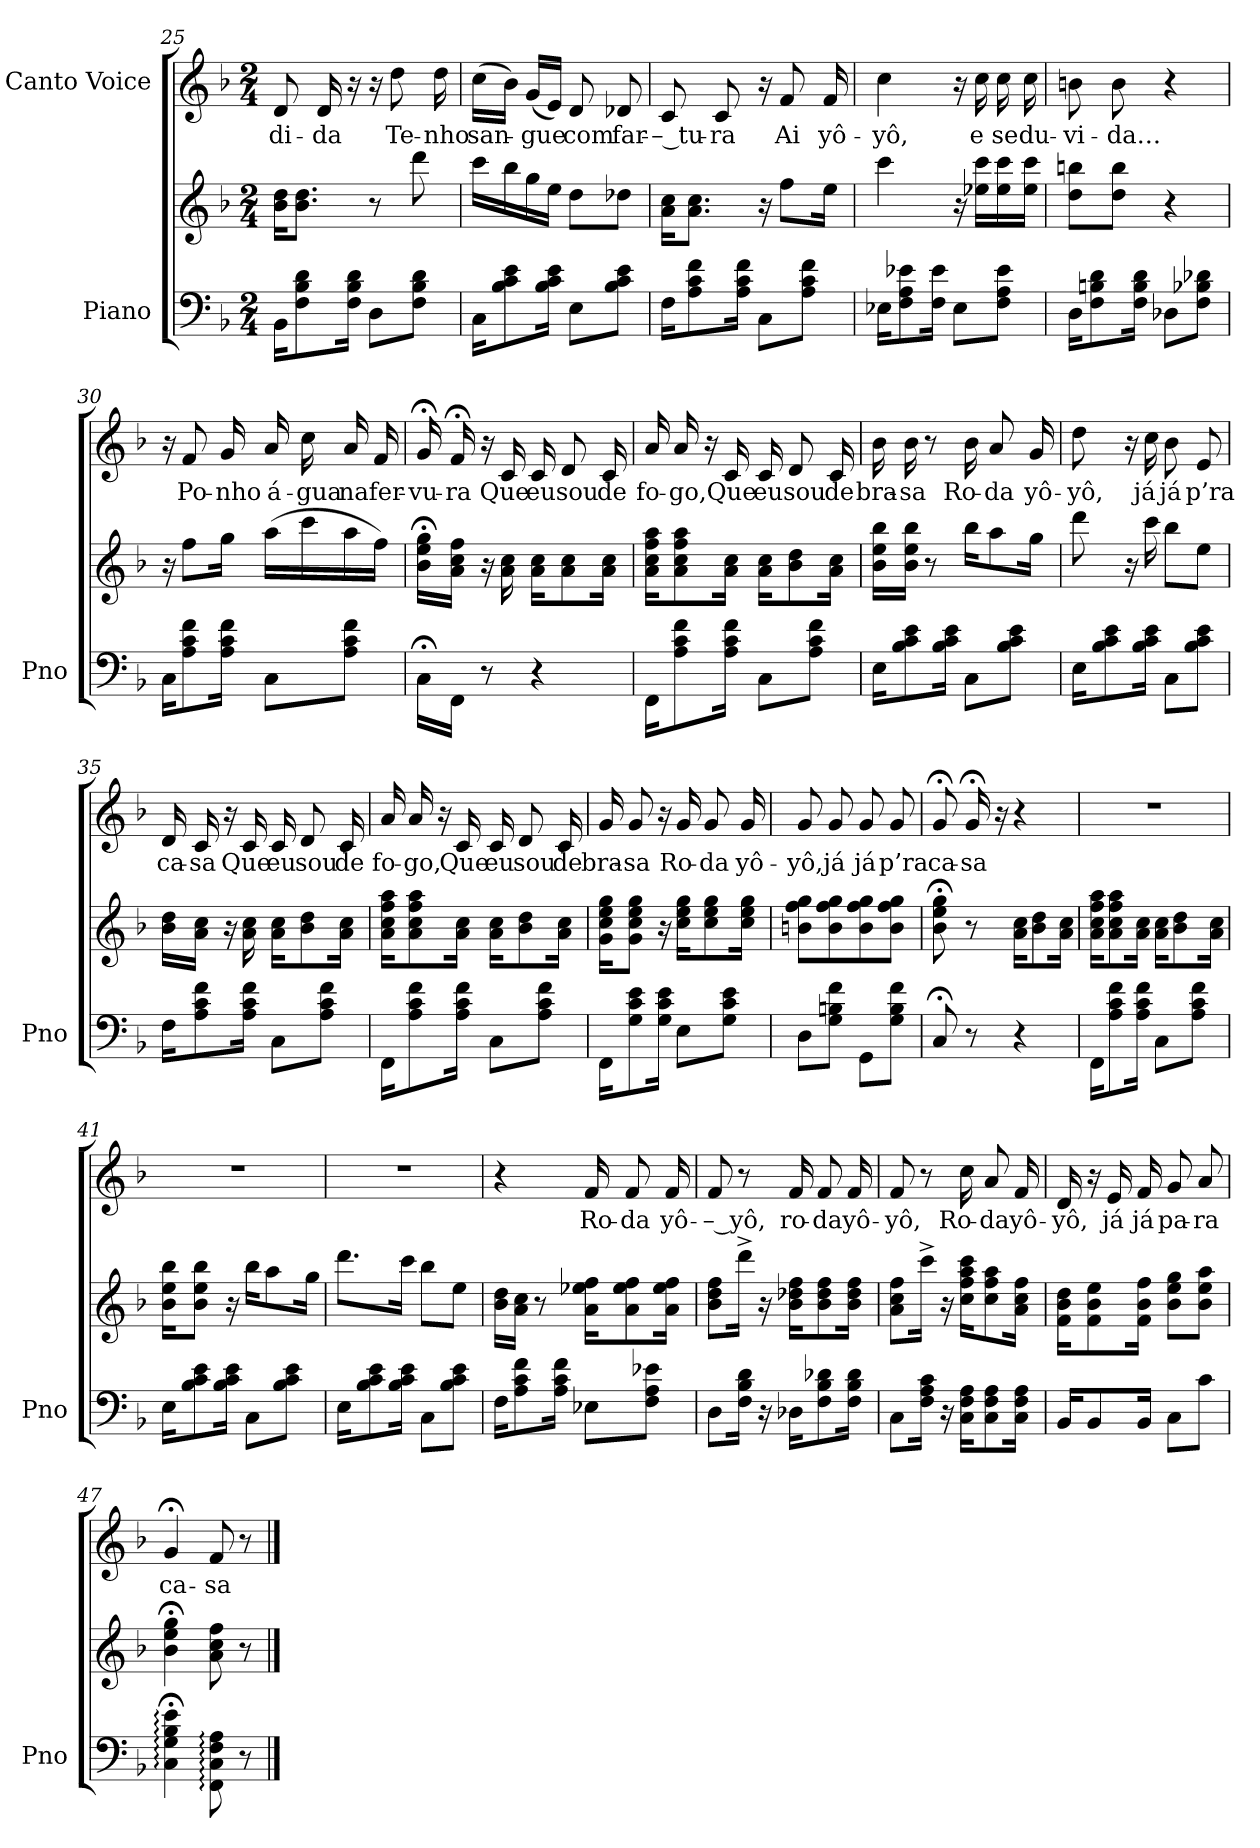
**kern	**kern	**kern	**text
*part2	*part2	*part1	*part1
*staff3	*staff2	*staff1	*staff1
*I"Piano	*	*I"Canto Voice	*
*I'Pno	*	*	*
*clefF4	*clefG2	*clefG2	*
*k[b-]	*k[b-]	*k[b-]	*
*M2/4	*M2/4	*M2/4	*
=25	=25	=25	=25
!	!	!	!LO:LY:b
16BB-\KL	16b-\ 16dd\KL	8d/	-di-
8F\ 8B-\ 8d\	8.b-\ 8.dd\J	.	.
!	!	!	!LO:LY:b
.	.	16d/	-da
16F\ 16B-\ 16d\Jk	.	16r	.
8D\L	8r	16r	.
!	!	!	!LO:LY:b
.	.	8dd\	Te-
8F\ 8B-\ 8d\J	8ddd\	.	.
!	!	!	!LO:LY:b
.	.	16dd\	-nho
=26	=26	=26	=26
!	!	!	!LO:LY:b
16C\KL	16ccc\LL	(16cc\LL	san-
8B-\ 8c\ 8e\	16bb-\	16b-\JJ)	.
!	!	!	!LO:LY:b
.	16gg\	(16g/LL	-gue
16B-\ 16c\ 16e\Jk	16ee\JJ	16e/JJ)	.
!	!	!	!LO:LY:b
8E\L	8dd\L	8d/	com
!	!	!	!LO:LY:b
8B-\ 8c\ 8e\J	8dd-X\J	8d-X/	far-
!!LO:LB:g=z
=27	=27	=27	=27
!	!	!	!LO:LY:b
16F\KL	16a\ 16cc\KL	8c/	-– tu-
8A\ 8c\ 8f\	8.a\ 8.cc\J	.	.
!	!	!	!LO:LY:b
.	.	8c/	-ra
16A\ 16c\ 16f\Jk	.	.	.
8C\L	16r	16r	.
!	!	!	!LO:LY:b
.	8ff\L	8f/	Ai
8A\ 8c\ 8f\J	.	.	.
!	!	!	!LO:LY:b
.	16ee\Jk	16f/	yô-
=28	=28	=28	=28
!	!	!	!LO:LY:b
16E-X\KL	4ccc\	4cc\	-yô,
8F\ 8A\ 8e-X\	.	.	.
16F\ 16e-\Jk	.	.	.
8E-\L	16r	16r	.
!	!	!	!LO:LY:b
.	16ee-X\ 16ccc\LL	16cc\	e
!	!	!	!LO:LY:b
8F\ 8A\ 8e-\J	16ee-\ 16ccc\	16cc\	se
!	!	!	!LO:LY:b
.	16ee-\ 16ccc\JJ	16cc\	du-
=29	=29	=29	=29
!	!	!	!LO:LY:b
16D\KL	8dd\ 8bbn\L	8bn\	-vi-
8F\ 8Bn\ 8d\	.	.	.
!	!	!	!LO:LY:b
.	8dd\ 8bb\J	8b\	-da…
16F\ 16B\ 16d\Jk	.	.	.
8D-X\L	4r	4r	.
8F\ 8B-X\ 8d-X\J	.	.	.
=30	=30	=30	=30
16C\KL	16r	16r	.
!	!	!	!LO:LY:b
8A\ 8c\ 8f\	8ff\L	8f/	Po-
!	!	!	!LO:LY:b
16A\ 16c\ 16f\Jk	16gg\Jk	16g/	-nho
!	!	!	!LO:LY:b
8C\L	(16aa\LL	16a/	á-
!	!	!	!LO:LY:b
.	16ccc\	16cc\	-gua
!	!	!	!LO:LY:b
8A\ 8c\ 8f\J	16aa\	16a/	na
!	!	!	!LO:LY:b
.	16ff\JJ)	16f/	fer-
!!LO:LB:g=z
=31	=31	=31	=31
!	!	!	!LO:LY:b
16C;<\LL	16b-\;< 16ee\;< 16gg\;<LL	16g;</	-vu-
!	!	!	!LO:LY:b
16FF\JJ	16a\ 16cc\ 16ff\JJ	16f;</	-ra
8r	16r	16r	.
!	!	!	!LO:LY:b
.	16a\ 16cc\	16c/	Que
!	!	!	!LO:LY:b
4r	16a\ 16cc\KL	16c/	eu
!	!	!	!LO:LY:b
.	8a\ 8cc\	8d/	sou
!	!	!	!LO:LY:b
.	16a\ 16cc\Jk	16c/	de
=32	=32	=32	=32
!	!	!	!LO:LY:b
16FF\KL	16a\ 16cc\ 16ff\ 16aa\KL	16a/	fo-
!	!	!	!LO:LY:b
8A\ 8c\ 8f\	8a\ 8cc\ 8ff\ 8aa\	16a/	-go,
.	.	16r	.
!	!	!	!LO:LY:b
16A\ 16c\ 16f\Jk	16a\ 16cc\Jk	16c/	Que
!	!	!	!LO:LY:b
8C\L	16a\ 16cc\KL	16c/	eu
!	!	!	!LO:LY:b
.	8b-\ 8dd\	8d/	sou
8A\ 8c\ 8f\J	.	.	.
!	!	!	!LO:LY:b
.	16a\ 16cc\Jk	16c/	de
=33	=33	=33	=33
!	!	!	!LO:LY:b
16E\KL	16b-\ 16ee\ 16bb-\LL	16b-\	bra-
!	!	!	!LO:LY:b
8B-\ 8c\ 8e\	16b-\ 16ee\ 16bb-\JJ	16b-\	-sa
.	8r	8r	.
16B-\ 16c\ 16e\Jk	.	.	.
!	!	!	!LO:LY:b
8C\L	16bb-\KL	16b-\	Ro-
!	!	!	!LO:LY:b
.	8aa\	8a/	-da
8B-\ 8c\ 8e\J	.	.	.
!	!	!	!LO:LY:b
.	16gg\Jk	16g/	yô-
=34	=34	=34	=34
!	!	!	!LO:LY:b
16E\KL	8ddd\	8dd\	-yô,
8B-\ 8c\ 8e\	.	.	.
.	16r	16r	.
!	!	!	!LO:LY:b
16B-\ 16c\ 16e\Jk	16ccc\	16cc\	já
!	!	!	!LO:LY:b
8C\L	8bb-\L	8b-\	já
!	!	!	!LO:LY:b
8B-\ 8c\ 8e\J	8ee\J	8e/	p’ra
!!LO:PB:g=z
=35	=35	=35	=35
!	!	!	!LO:LY:b
16F\KL	16b-\ 16dd\LL	16d/	ca-
!	!	!	!LO:LY:b
8A\ 8c\ 8f\	16a\ 16cc\JJ	16c/	-sa
.	16r	16r	.
!	!	!	!LO:LY:b
16A\ 16c\ 16f\Jk	16a\ 16cc\	16c/	Que
!	!	!	!LO:LY:b
8C\L	16a\ 16cc\KL	16c/	eu
!	!	!	!LO:LY:b
.	8b-\ 8dd\	8d/	sou
8A\ 8c\ 8f\J	.	.	.
!	!	!	!LO:LY:b
.	16a\ 16cc\Jk	16c/	de
=36	=36	=36	=36
!	!	!	!LO:LY:b
16FF\KL	16a\ 16cc\ 16ff\ 16aa\KL	16a/	fo-
!	!	!	!LO:LY:b
8A\ 8c\ 8f\	8a\ 8cc\ 8ff\ 8aa\	16a/	-go,
.	.	16r	.
!	!	!	!LO:LY:b
16A\ 16c\ 16f\Jk	16a\ 16cc\Jk	16c/	Que
!	!	!	!LO:LY:b
8C\L	16a\ 16cc\KL	16c/	eu
!	!	!	!LO:LY:b
.	8b-\ 8dd\	8d/	sou
8A\ 8c\ 8f\J	.	.	.
!	!	!	!LO:LY:b
.	16a\ 16cc\Jk	16c/	de
=37	=37	=37	=37
!	!	!	!LO:LY:b
16FF\KL	16g\ 16cc\ 16ee\ 16gg\KL	16g/	bra-
!	!	!	!LO:LY:b
8G\ 8c\ 8e\	8g\ 8cc\ 8ee\ 8gg\J	8g/	-sa
16G\ 16c\ 16e\Jk	16r	16r	.
!	!	!	!LO:LY:b
8E\L	16cc\ 16ee\ 16gg\KL	16g/	Ro-
!	!	!	!LO:LY:b
.	8cc\ 8ee\ 8gg\	8g/	-da
8G\ 8c\ 8e\J	.	.	.
!	!	!	!LO:LY:b
.	16cc\ 16ee\ 16gg\Jk	16g/	yô-
=38	=38	=38	=38
!	!	!	!LO:LY:b
8D\L	8bn\ 8ff\ 8gg\L	8g/	-yô,
!	!	!	!LO:LY:b
8G\ 8Bn\ 8f\J	8b\ 8ff\ 8gg\	8g/	já
!	!	!	!LO:LY:b
8GG\L	8b\ 8ff\ 8gg\	8g/	já
!	!	!	!LO:LY:b
8G\ 8B\ 8f\J	8b\ 8ff\ 8gg\J	8g/	p’ra
!!LO:LB:g=z
=39	=39	=39	=39
!	!	!	!LO:LY:b
8C;/	8b-\;< 8ee\;< 8gg\;<	8g;</	ca-
!	!	!	!LO:LY:b
8r	8r	16g;</	-sa
.	.	16r	.
4r	16a\ 16cc\KL	4r	.
.	8b-\ 8dd\	.	.
.	16a\ 16cc\Jk	.	.
=40	=40	=40	=40
16FF\KL	16a\ 16cc\ 16ff\ 16aa\KL	2r	.
8A\ 8c\ 8f\	8a\ 8cc\ 8ff\ 8aa\	.	.
16A\ 16c\ 16f\Jk	16a\ 16cc\Jk	.	.
8C\L	16a\ 16cc\KL	.	.
.	8b-\ 8dd\	.	.
8A\ 8c\ 8f\J	.	.	.
.	16a\ 16cc\Jk	.	.
=41	=41	=41	=41
16E\KL	16b-\ 16ee\ 16bb-\KL	2r	.
8B-\ 8c\ 8e\	8b-\ 8ee\ 8bb-\J	.	.
16B-\ 16c\ 16e\Jk	16r	.	.
8C\L	16bb-\KL	.	.
.	8aa\	.	.
8B-\ 8c\ 8e\J	.	.	.
.	16gg\Jk	.	.
=42	=42	=42	=42
16E\KL	8.ddd\L	2r	.
8B-\ 8c\ 8e\	.	.	.
16B-\ 16c\ 16e\Jk	16ccc\Jk	.	.
8C\L	8bb-\L	.	.
8B-\ 8c\ 8e\J	8ee\J	.	.
=43	=43	=43	=43
16F\KL	16b-\ 16dd\LL	4r	.
8A\ 8c\ 8f\	16a\ 16cc\JJ	.	.
.	8r	.	.
16A\ 16c\ 16f\Jk	.	.	.
!	!	!	!LO:LY:b
8E-X\L	16a\ 16ee-X\ 16ff\KL	16f/	Ro-
!	!	!	!LO:LY:b
.	8a\ 8ee-\ 8ff\	8f/	-da
8F\ 8A\ 8e-X\J	.	.	.
!	!	!	!LO:LY:b
.	16a\ 16ee-\ 16ff\Jk	16f/	yô-
!!LO:LB:g=z
=44	=44	=44	=44
!	!	!	!LO:LY:b
8D\L	8b-\ 8dd\ 8ff\L	8f/	-– yô,
16F\ 16B-\ 16d\Jk	16ddd^\Jk	8r	.
16r	16r	.	.
!	!	!	!LO:LY:b
16D-X\KL	16b-\ 16dd-X\ 16ff\KL	16f/	ro-
!	!	!	!LO:LY:b
8F\ 8B-\ 8d-X\	8b-\ 8dd-\ 8ff\	8f/	-da
!	!	!	!LO:LY:b
16F\ 16B-\ 16d-\Jk	16b-\ 16dd-\ 16ff\Jk	16f/	yô-
=45	=45	=45	=45
!	!	!	!LO:LY:b
8C\L	8a\ 8cc\ 8ff\L	8f/	-yô,
16F\ 16A\ 16c\Jk	16ccc^\Jk	8r	.
16r	16r	.	.
!	!	!	!LO:LY:b
16C\ 16F\ 16A\KL	16cc\ 16ff\ 16aa\ 16ccc\KL	16cc\	Ro-
!	!	!	!LO:LY:b
8C\ 8F\ 8A\	8cc\ 8ff\ 8aa\	8a/	-da
!	!	!	!LO:LY:b
16C\ 16F\ 16A\Jk	16a\ 16cc\ 16ff\Jk	16f/	yô-
=46	=46	=46	=46
!	!	!	!LO:LY:b
16BB-/KL	16f\ 16b-\ 16dd\KL	16d/	-yô,
8BB-/	8f\ 8b-\ 8ee\	16r	.
!	!	!	!LO:LY:b
.	.	16e/	já
!	!	!	!LO:LY:b
16BB-/Jk	16f\ 16b-\ 16ff\Jk	16f/	já
!	!	!	!LO:LY:b
8C\L	8b-\ 8ee\ 8gg\L	8g/	pa-
!	!	!	!LO:LY:b
8c\J	8b-\ 8ee\ 8aa\J	8a/	-ra
=47	=47	=47	=47
!	!	!	!LO:LY:b
4C\:;< 4G\:;< 4B-\:;< 4e\:;<	4b-\;< 4ee\;< 4gg\;<	4g;</	ca-
!	!	!	!LO:LY:b
8FF\: 8C\: 8F\: 8A\:	8a\ 8cc\ 8ff\	8f/	-sa
8r	8r	8r	.
==	==	==	==
*-	*-	*-	*-
